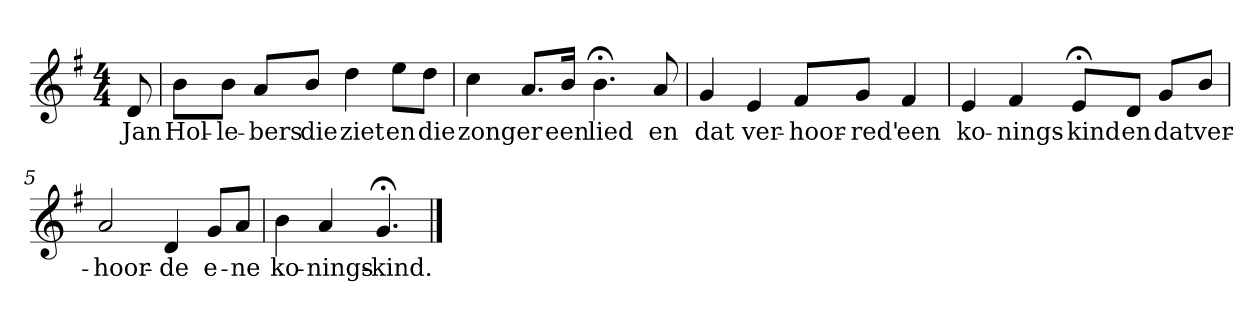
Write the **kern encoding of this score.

**kern	**text
*part1	*part1
*staff1	*staff1
*k[f#]	*
*G:	*
*M4/4	*
*MM120	*
=	=
8d	Jan
=1	=1
8bL	Hol-
8bJ	-le-
8aL	-bers
8bJ	die
4dd	ziet
8eeL	en
8ddJ	die
=2	=2
4cc	zong
8.aL	er
16bJk	een
4.b;<	lied
8a	en
=3	=3
4g	dat
4e	ver-
8f#L	-hoor-
8gJ	-red'
4f#	een
=4	=4
4e	ko-
4f#	-nings-
8e;<L	-kind
8dJ	en
8gL	dat
8bJ	ver-
=5	=5
2a	-hoor-
4d	-de
8gL	e-
8aJ	-ne
=6	=6
4b	ko-
4a	-nings-
4.g;<	-kind.
==	==
*-	*-
